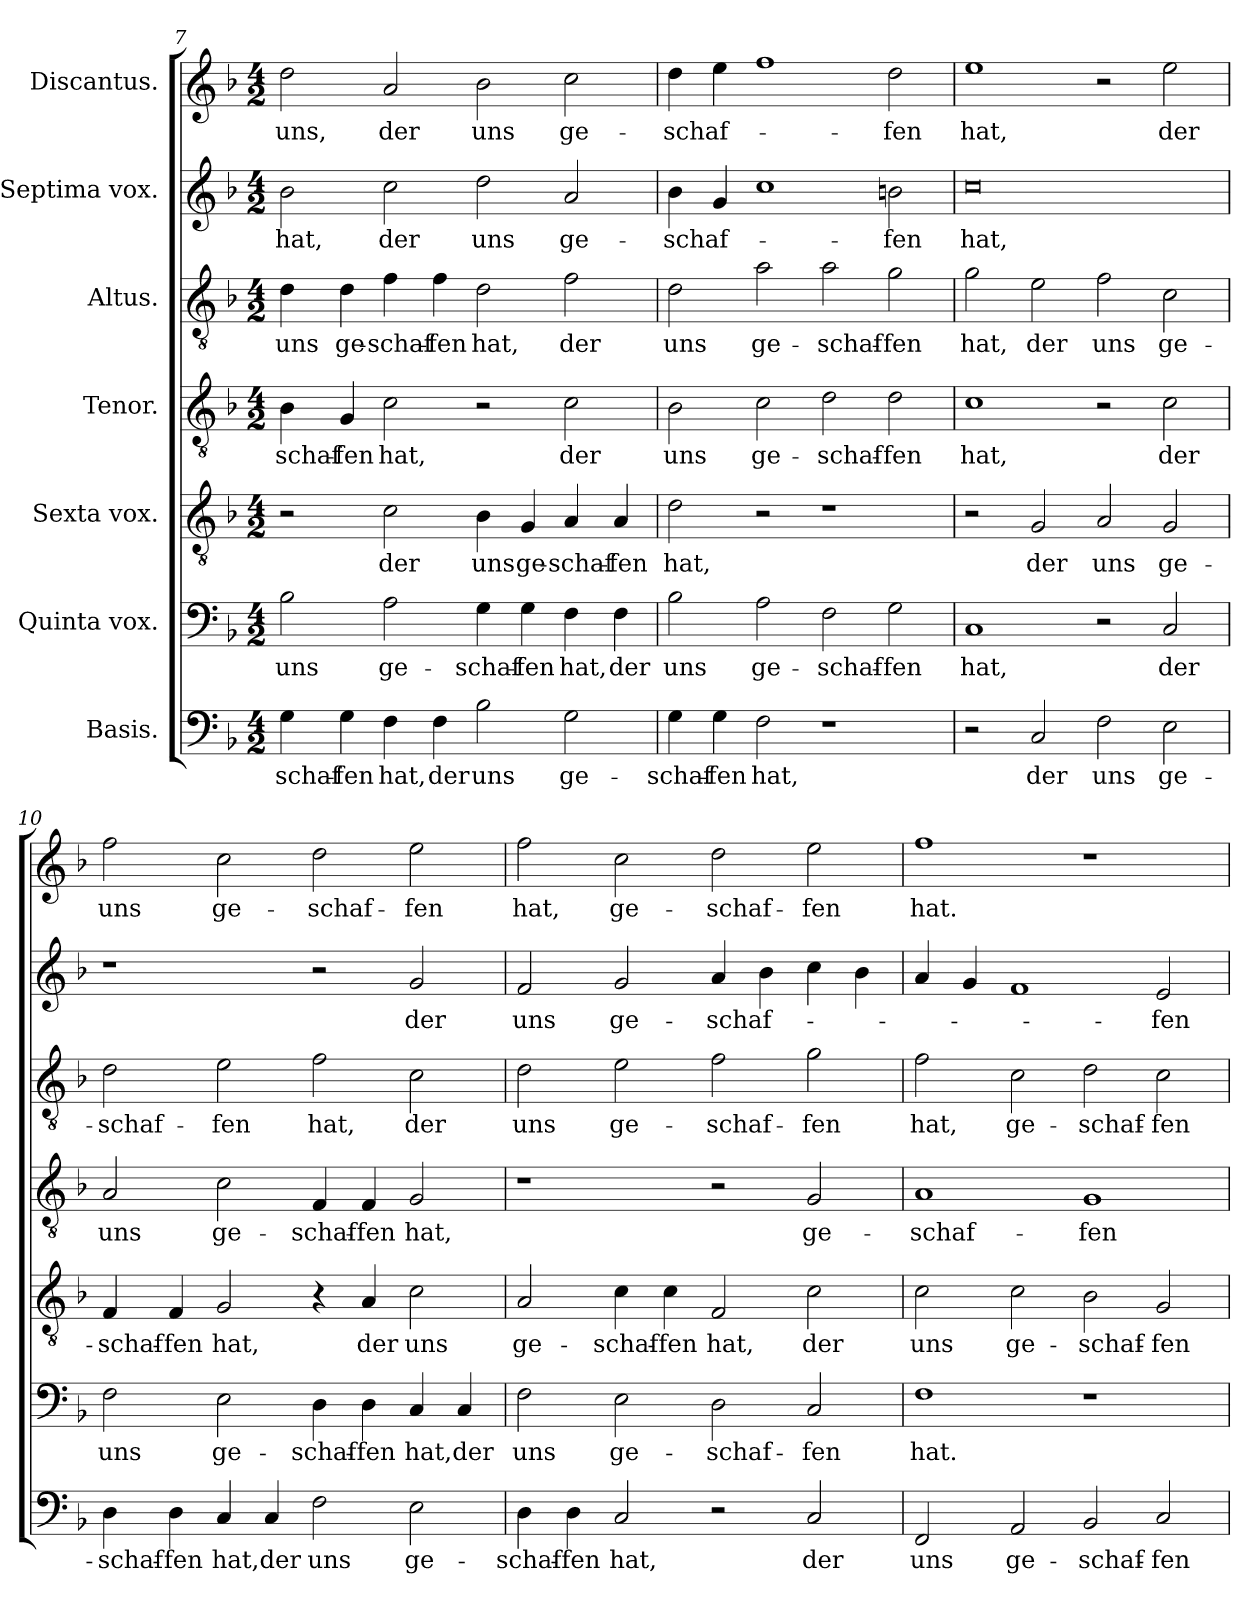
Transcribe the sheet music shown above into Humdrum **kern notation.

**kern	**text	**kern	**text	**kern	**text	**kern	**text	**kern	**text	**kern	**text	**kern	**text
*part7	*part7	*part6	*part6	*part5	*part5	*part4	*part4	*part3	*part3	*part2	*part2	*part1	*part1
*staff7	*staff7	*staff6	*staff6	*staff5	*staff5	*staff4	*staff4	*staff3	*staff3	*staff2	*staff2	*staff1	*staff1
*I"Basis.	*	*I"Quinta vox.	*	*I"Sexta vox.	*	*I"Tenor.	*	*I"Altus.	*	*I"Septima vox.	*	*I"Discantus.	*
*clefF4	*	*clefF4	*	*clefGv2	*	*clefGv2	*	*clefGv2	*	*clefG2	*	*clefG2	*
*k[b-]	*	*k[b-]	*	*k[b-]	*	*k[b-]	*	*k[b-]	*	*k[b-]	*	*k[b-]	*
*M4/2	*	*M4/2	*	*M4/2	*	*M4/2	*	*M4/2	*	*M4/2	*	*M4/2	*
=7	=7	=7	=7	=7	=7	=7	=7	=7	=7	=7	=7	=7	=7
!	!LO:LY:b	!	!LO:LY:b	!	!	!	!LO:LY:b	!	!LO:LY:b	!	!LO:LY:b	!	!LO:LY:b
4G\	-schaf-	2B-\	uns	2r	.	4B-\	-schaf-	4d\	uns	2b-\	hat,	2dd\	uns,
!	!LO:LY:b	!	!	!	!	!	!LO:LY:b	!	!LO:LY:b	!	!	!	!
4G\	-fen	.	.	.	.	4G/	-fen	4d\	ge-	.	.	.	.
!	!LO:LY:b	!	!LO:LY:b	!	!LO:LY:b	!	!LO:LY:b	!	!LO:LY:b	!	!LO:LY:b	!	!LO:LY:b
4F\	hat,	2A\	ge-	2c\	der	2c\	hat,	4f\	-schaf-	2cc\	der	2a/	der
!	!LO:LY:b	!	!	!	!	!	!	!	!LO:LY:b	!	!	!	!
4F\	der	.	.	.	.	.	.	4f\	-fen	.	.	.	.
!	!LO:LY:b	!	!LO:LY:b	!	!LO:LY:b	!	!	!	!LO:LY:b	!	!LO:LY:b	!	!LO:LY:b
2B-\	uns	4G\	-schaf-	4B-\	uns	2r	.	2d\	hat,	2dd\	uns	2b-\	uns
!	!	!	!LO:LY:b	!	!LO:LY:b	!	!	!	!	!	!	!	!
.	.	4G\	-fen	4G/	ge-	.	.	.	.	.	.	.	.
!	!LO:LY:b	!	!LO:LY:b	!	!LO:LY:b	!	!LO:LY:b	!	!LO:LY:b	!	!LO:LY:b	!	!LO:LY:b
2G\	ge-	4F\	hat,	4A/	-schaf-	2c\	der	2f\	der	2a/	ge-	2cc\	ge-
!	!	!	!LO:LY:b	!	!LO:LY:b	!	!	!	!	!	!	!	!
.	.	4F\	der	4A/	-fen	.	.	.	.	.	.	.	.
=8	=8	=8	=8	=8	=8	=8	=8	=8	=8	=8	=8	=8	=8
!	!LO:LY:b	!	!LO:LY:b	!	!LO:LY:b	!	!LO:LY:b	!	!LO:LY:b	!	!LO:LY:b	!	!LO:LY:b
4G\	-schaf-	2B-\	uns	2d\	hat,	2B-\	uns	2d\	uns	4b-\	-schaf-	4dd\	-schaf-
!	!LO:LY:b	!	!	!	!	!	!	!	!	!	!	!	!
4G\	-fen	.	.	.	.	.	.	.	.	4g/	.	4ee\	.
!	!LO:LY:b	!	!LO:LY:b	!	!	!	!LO:LY:b	!	!LO:LY:b	!	!	!	!
2F\	hat,	2A\	ge-	2r	.	2c\	ge-	2a\	ge-	1cc	.	1ff	.
!	!	!	!LO:LY:b	!	!	!	!LO:LY:b	!	!LO:LY:b	!	!	!	!
1r	.	2F\	-schaf-	1r	.	2d\	-schaf-	2a\	-schaf-	.	.	.	.
!	!	!	!LO:LY:b	!	!	!	!LO:LY:b	!	!LO:LY:b	!	!LO:LY:b	!	!LO:LY:b
.	.	2G\	-fen	.	.	2d\	-fen	2g\	-fen	2bn\	-fen	2dd\	-fen
=9	=9	=9	=9	=9	=9	=9	=9	=9	=9	=9	=9	=9	=9
!	!	!	!LO:LY:b	!	!	!	!LO:LY:b	!	!LO:LY:b	!	!LO:LY:b	!	!LO:LY:b
2r	.	1C	hat,	2r	.	1c	hat,	2g\	hat,	0cc	hat,	1ee	hat,
!	!LO:LY:b	!	!	!	!LO:LY:b	!	!	!	!LO:LY:b	!	!	!	!
2C/	der	.	.	2G/	der	.	.	2e\	der	.	.	.	.
!	!LO:LY:b	!	!	!	!LO:LY:b	!	!	!	!LO:LY:b	!	!	!	!
2F\	uns	2r	.	2A/	uns	2r	.	2f\	uns	.	.	2r	.
!	!LO:LY:b	!	!LO:LY:b	!	!LO:LY:b	!	!LO:LY:b	!	!LO:LY:b	!	!	!	!LO:LY:b
2E\	ge-	2C/	der	2G/	ge-	2c\	der	2c\	ge-	.	.	2ee\	der
!!LO:PB:g=z
=10	=10	=10	=10	=10	=10	=10	=10	=10	=10	=10	=10	=10	=10
!	!LO:LY:b	!	!LO:LY:b	!	!LO:LY:b	!	!LO:LY:b	!	!LO:LY:b	!	!	!	!LO:LY:b
4D\	-schaf-	2F\	uns	4F/	-schaf-	2A/	uns	2d\	-schaf-	1r	.	2ff\	uns
!	!LO:LY:b	!	!	!	!LO:LY:b	!	!	!	!	!	!	!	!
4D\	-fen	.	.	4F/	-fen	.	.	.	.	.	.	.	.
!	!LO:LY:b	!	!LO:LY:b	!	!LO:LY:b	!	!LO:LY:b	!	!LO:LY:b	!	!	!	!LO:LY:b
4C/	hat,	2E\	ge-	2G/	hat,	2c\	ge-	2e\	-fen	.	.	2cc\	ge-
!	!LO:LY:b	!	!	!	!	!	!	!	!	!	!	!	!
4C/	der	.	.	.	.	.	.	.	.	.	.	.	.
!	!LO:LY:b	!	!LO:LY:b	!	!	!	!LO:LY:b	!	!LO:LY:b	!	!	!	!LO:LY:b
2F\	uns	4D\	-schaf-	4r	.	4F/	-schaf-	2f\	hat,	2r	.	2dd\	-schaf-
!	!	!	!LO:LY:b	!	!LO:LY:b	!	!LO:LY:b	!	!	!	!	!	!
.	.	4D\	-fen	4A/	der	4F/	-fen	.	.	.	.	.	.
!	!LO:LY:b	!	!LO:LY:b	!	!LO:LY:b	!	!LO:LY:b	!	!LO:LY:b	!	!LO:LY:b	!	!LO:LY:b
2E\	ge-	4C/	hat,	2c\	uns	2G/	hat,	2c\	der	2g/	der	2ee\	-fen
!	!	!	!LO:LY:b	!	!	!	!	!	!	!	!	!	!
.	.	4C/	der	.	.	.	.	.	.	.	.	.	.
=11	=11	=11	=11	=11	=11	=11	=11	=11	=11	=11	=11	=11	=11
!	!LO:LY:b	!	!LO:LY:b	!	!LO:LY:b	!	!	!	!LO:LY:b	!	!LO:LY:b	!	!LO:LY:b
4D\	-schaf-	2F\	uns	2A/	ge-	1r	.	2d\	uns	2f/	uns	2ff\	hat,
!	!LO:LY:b	!	!	!	!	!	!	!	!	!	!	!	!
4D\	-fen	.	.	.	.	.	.	.	.	.	.	.	.
!	!LO:LY:b	!	!LO:LY:b	!	!LO:LY:b	!	!	!	!LO:LY:b	!	!LO:LY:b	!	!LO:LY:b
2C/	hat,	2E\	ge-	4c\	-schaf-	.	.	2e\	ge-	2g/	ge-	2cc\	ge-
!	!	!	!	!	!LO:LY:b	!	!	!	!	!	!	!	!
.	.	.	.	4c\	-fen	.	.	.	.	.	.	.	.
!	!	!	!LO:LY:b	!	!LO:LY:b	!	!	!	!LO:LY:b	!	!LO:LY:b	!	!LO:LY:b
2r	.	2D\	-schaf-	2F/	hat,	2r	.	2f\	-schaf-	4a/	-schaf-	2dd\	-schaf-
.	.	.	.	.	.	.	.	.	.	4b-\	.	.	.
!	!LO:LY:b	!	!LO:LY:b	!	!LO:LY:b	!	!LO:LY:b	!	!LO:LY:b	!	!	!	!LO:LY:b
2C/	der	2C/	-fen	2c\	der	2G/	ge-	2g\	-fen	4cc\	.	2ee\	-fen
.	.	.	.	.	.	.	.	.	.	4b-\	.	.	.
=12	=12	=12	=12	=12	=12	=12	=12	=12	=12	=12	=12	=12	=12
!	!LO:LY:b	!	!LO:LY:b	!	!LO:LY:b	!	!LO:LY:b	!	!LO:LY:b	!	!	!	!LO:LY:b
2FF/	uns	1F	hat.	2c\	uns	1A	-schaf-	2f\	hat,	4a/	.	1ff	hat.
.	.	.	.	.	.	.	.	.	.	4g/	.	.	.
!	!LO:LY:b	!	!	!	!LO:LY:b	!	!	!	!LO:LY:b	!	!	!	!
2AA/	ge-	.	.	2c\	ge-	.	.	2c\	ge-	1f	.	.	.
!	!LO:LY:b	!	!	!	!LO:LY:b	!	!LO:LY:b	!	!LO:LY:b	!	!	!	!
2BB-/	-schaf-	1r	.	2B-\	-schaf-	1G	-fen	2d\	-schaf-	.	.	1r	.
!	!LO:LY:b	!	!	!	!LO:LY:b	!	!	!	!LO:LY:b	!	!LO:LY:b	!	!
2C/	-fen	.	.	2G/	-fen	.	.	2c\	-fen	2e/	-fen	.	.
=	=	=	=	=	=	=	=	=	=	=	=	=	=
*-	*-	*-	*-	*-	*-	*-	*-	*-	*-	*-	*-	*-	*-
